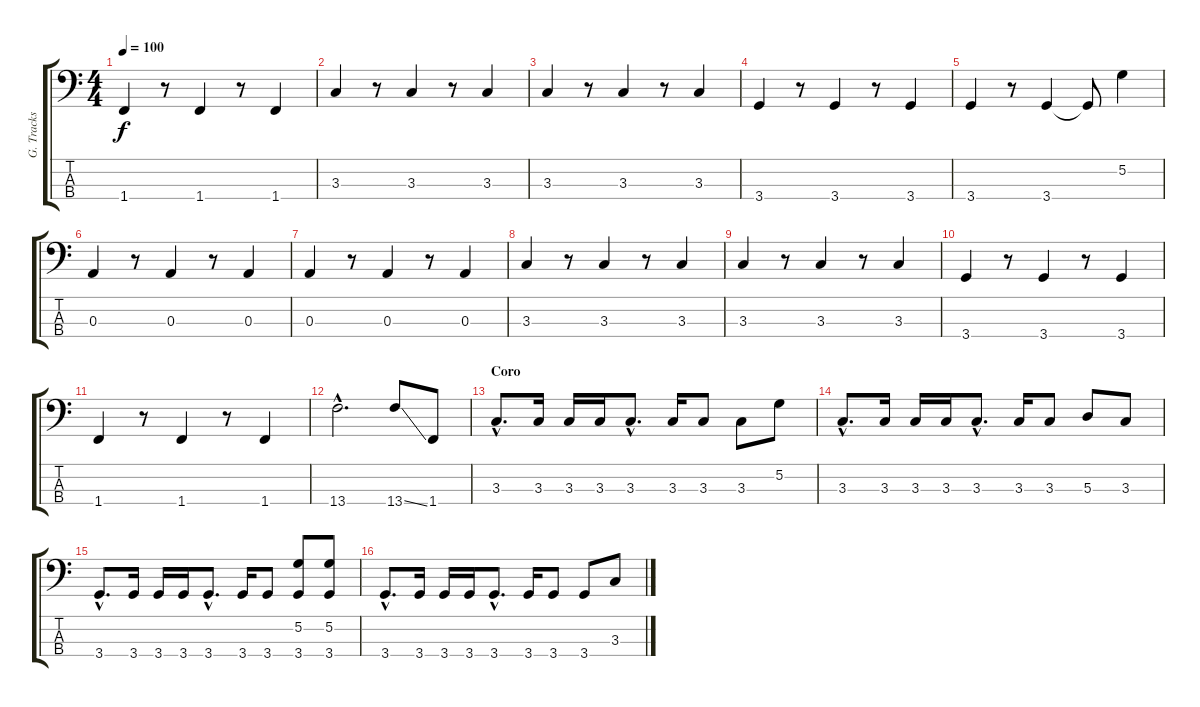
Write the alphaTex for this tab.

\track ("G. Tracks" "G. Tracks") {instrument electricbassfinger}
\staff {score tabs}
\tuning (G2 D2 A1 E1) {hide}
\ts (4 4)
\tempo 100
\clef f4
\ks c
1.4.4{dy f} r.8 1.4.4 r.8 1.4.4 |
3.3.4 r.8 3.3.4 r.8 3.3.4 |
3.3.4 r.8 3.3.4 r.8 3.3.4 |
3.4.4 r.8 3.4.4 r.8 3.4.4 |
3.4.4 r.8 3.4.4 3.4{t}.8 5.2.4 |
0.3.4 r.8 0.3.4 r.8 0.3.4 |
0.3.4 r.8 0.3.4 r.8 0.3.4 |
3.3.4 r.8 3.3.4 r.8 3.3.4 |
3.3.4 r.8 3.3.4 r.8 3.3.4 |
3.4.4 r.8 3.4.4 r.8 3.4.4 |
1.4.4 r.8 1.4.4 r.8 1.4.4 |
13.4{hac}.2{d} 13.4{ss}.8 1.4.8 |
\section ("" "Coro")
3.3{hac}.8{d} 3.3.16 3.3.16 3.3.16 3.3{hac}.8{d} 3.3.16 3.3.8 3.3.8 5.2.8 |
3.3{hac}.8{d} 3.3.16 3.3.16 3.3.16 3.3{hac}.8{d} 3.3.16 3.3.8 5.3.8 3.3.8 |
3.4{hac}.8{d} 3.4.16 3.4.16 3.4.16 3.4{hac}.8{d} 3.4.16 3.4.8 (5.2 3.4).8 (5.2 3.4).8 |
3.4{hac}.8{d} 3.4.16 3.4.16 3.4.16 3.4{hac}.8{d} 3.4.16 3.4.8 3.4.8 3.3.8
